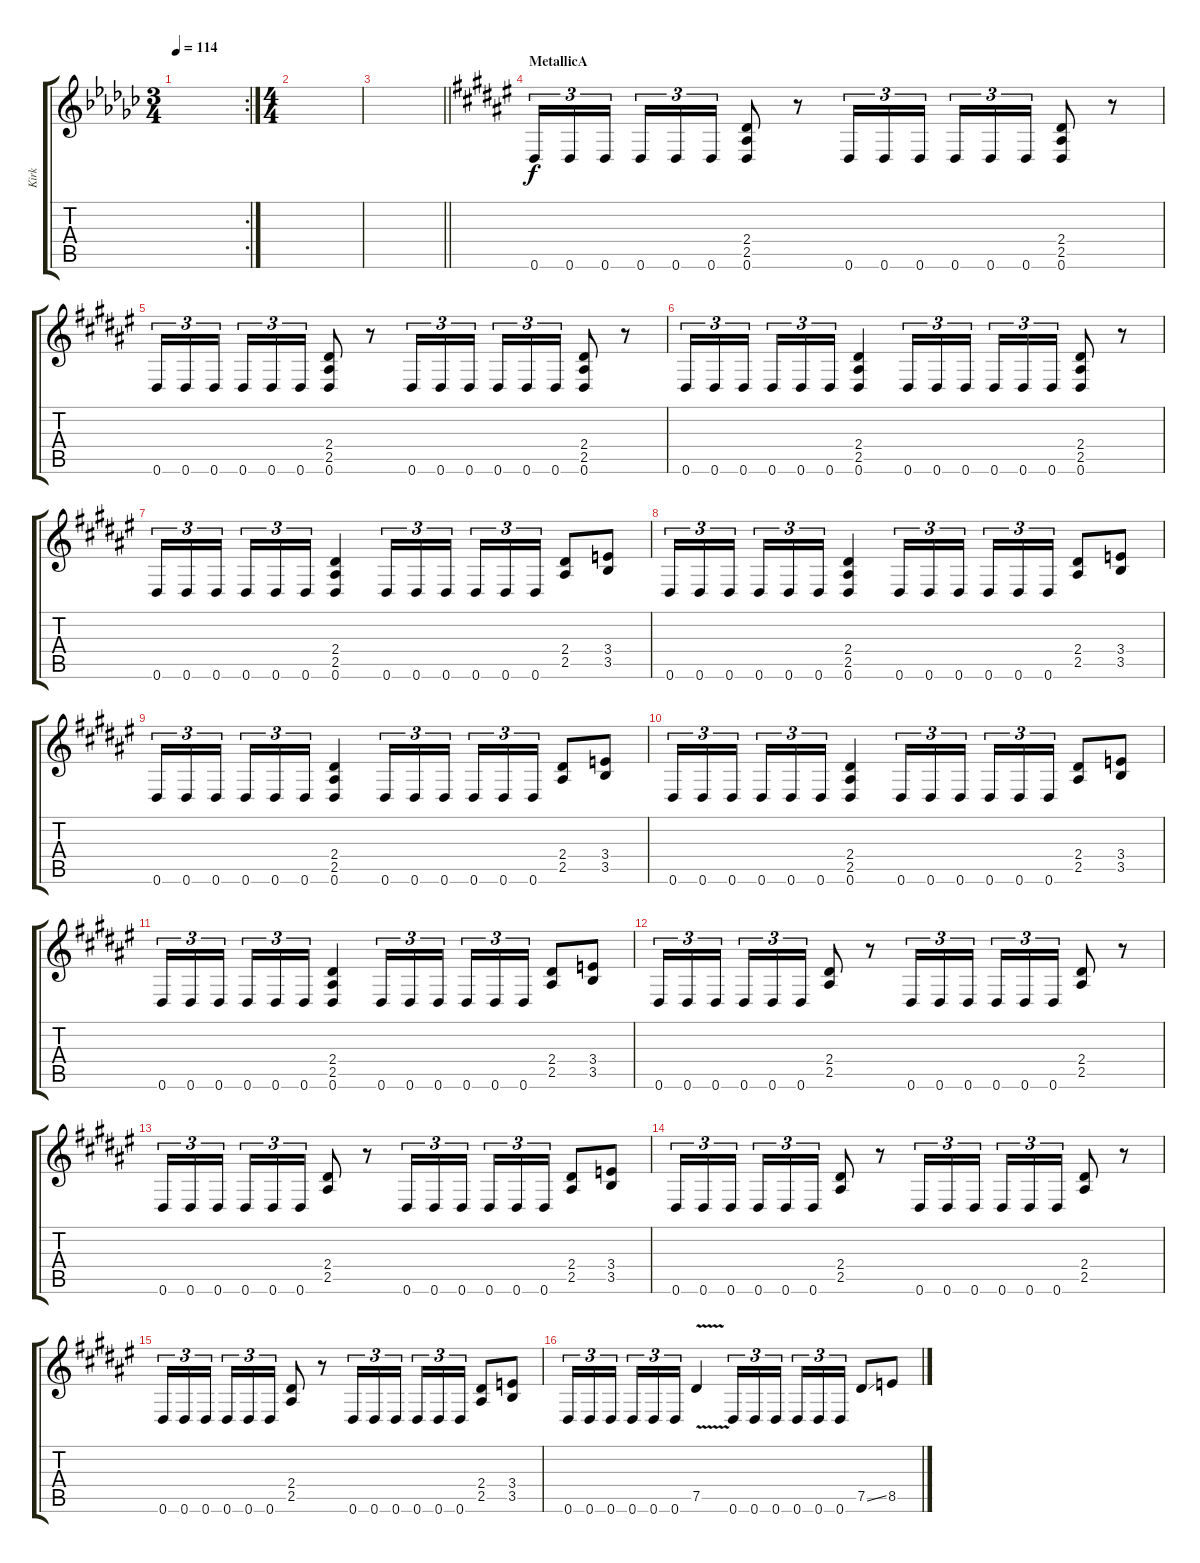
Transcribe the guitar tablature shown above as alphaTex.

\track ("Kirk" "Kirk") {instrument overdrivenguitar}
\staff {score tabs}
\tuning (Eb4 Bb3 Gb3 Db3 Ab2 Eb2) {hide}
\rc 2
\ts (3 4)
\tempo 114
\clef g2
\ks gb
|
\ts (4 4)
|
\barLineRight lightlight
|
\section ("" "MetallicA")
\ks f#
0.6.16{tu (3 2)} 0.6.16{tu (3 2)} 0.6.16{tu (3 2) beam splitsecondary} 0.6.16{tu (3 2)} 0.6.16{tu (3 2)} 0.6.16{tu (3 2)} (2.4 2.5 0.6).8 r.8 0.6.16{tu (3 2)} 0.6.16{tu (3 2)} 0.6.16{tu (3 2) beam splitsecondary} 0.6.16{tu (3 2)} 0.6.16{tu (3 2)} 0.6.16{tu (3 2)} (2.4 2.5 0.6).8 r.8 |
0.6.16{tu (3 2)} 0.6.16{tu (3 2)} 0.6.16{tu (3 2) beam splitsecondary} 0.6.16{tu (3 2)} 0.6.16{tu (3 2)} 0.6.16{tu (3 2)} (2.4 2.5 0.6).8 r.8 0.6.16{tu (3 2)} 0.6.16{tu (3 2)} 0.6.16{tu (3 2) beam splitsecondary} 0.6.16{tu (3 2)} 0.6.16{tu (3 2)} 0.6.16{tu (3 2)} (2.4 2.5 0.6).8 r.8 |
0.6.16{tu (3 2)} 0.6.16{tu (3 2)} 0.6.16{tu (3 2) beam splitsecondary} 0.6.16{tu (3 2)} 0.6.16{tu (3 2)} 0.6.16{tu (3 2)} (2.4 2.5 0.6).4 0.6.16{tu (3 2)} 0.6.16{tu (3 2)} 0.6.16{tu (3 2) beam splitsecondary} 0.6.16{tu (3 2)} 0.6.16{tu (3 2)} 0.6.16{tu (3 2)} (2.4 2.5 0.6).8 r.8 |
0.6.16{tu (3 2)} 0.6.16{tu (3 2)} 0.6.16{tu (3 2) beam splitsecondary} 0.6.16{tu (3 2)} 0.6.16{tu (3 2)} 0.6.16{tu (3 2)} (2.4 2.5 0.6).4 0.6.16{tu (3 2)} 0.6.16{tu (3 2)} 0.6.16{tu (3 2) beam splitsecondary} 0.6.16{tu (3 2)} 0.6.16{tu (3 2)} 0.6.16{tu (3 2)} (2.4 2.5).8 (3.4 3.5).8 |
0.6.16{tu (3 2)} 0.6.16{tu (3 2)} 0.6.16{tu (3 2) beam splitsecondary} 0.6.16{tu (3 2)} 0.6.16{tu (3 2)} 0.6.16{tu (3 2)} (2.4 2.5 0.6).4 0.6.16{tu (3 2)} 0.6.16{tu (3 2)} 0.6.16{tu (3 2) beam splitsecondary} 0.6.16{tu (3 2)} 0.6.16{tu (3 2)} 0.6.16{tu (3 2)} (2.4 2.5).8 (3.4 3.5).8 |
0.6.16{tu (3 2)} 0.6.16{tu (3 2)} 0.6.16{tu (3 2) beam splitsecondary} 0.6.16{tu (3 2)} 0.6.16{tu (3 2)} 0.6.16{tu (3 2)} (2.4 2.5 0.6).4 0.6.16{tu (3 2)} 0.6.16{tu (3 2)} 0.6.16{tu (3 2) beam splitsecondary} 0.6.16{tu (3 2)} 0.6.16{tu (3 2)} 0.6.16{tu (3 2)} (2.4 2.5).8 (3.4 3.5).8 |
0.6.16{tu (3 2)} 0.6.16{tu (3 2)} 0.6.16{tu (3 2) beam splitsecondary} 0.6.16{tu (3 2)} 0.6.16{tu (3 2)} 0.6.16{tu (3 2)} (2.4 2.5 0.6).4 0.6.16{tu (3 2)} 0.6.16{tu (3 2)} 0.6.16{tu (3 2) beam splitsecondary} 0.6.16{tu (3 2)} 0.6.16{tu (3 2)} 0.6.16{tu (3 2)} (2.4 2.5).8 (3.4 3.5).8 |
0.6.16{tu (3 2)} 0.6.16{tu (3 2)} 0.6.16{tu (3 2) beam splitsecondary} 0.6.16{tu (3 2)} 0.6.16{tu (3 2)} 0.6.16{tu (3 2)} (2.4 2.5 0.6).4 0.6.16{tu (3 2)} 0.6.16{tu (3 2)} 0.6.16{tu (3 2) beam splitsecondary} 0.6.16{tu (3 2)} 0.6.16{tu (3 2)} 0.6.16{tu (3 2)} (2.4 2.5).8 (3.4 3.5).8 |
0.6.16{tu (3 2)} 0.6.16{tu (3 2)} 0.6.16{tu (3 2) beam splitsecondary} 0.6.16{tu (3 2)} 0.6.16{tu (3 2)} 0.6.16{tu (3 2)} (2.4 2.5).8 r.8 0.6.16{tu (3 2)} 0.6.16{tu (3 2)} 0.6.16{tu (3 2) beam splitsecondary} 0.6.16{tu (3 2)} 0.6.16{tu (3 2)} 0.6.16{tu (3 2)} (2.4 2.5).8 r.8 |
0.6.16{tu (3 2)} 0.6.16{tu (3 2)} 0.6.16{tu (3 2) beam splitsecondary} 0.6.16{tu (3 2)} 0.6.16{tu (3 2)} 0.6.16{tu (3 2)} (2.4 2.5).8 r.8 0.6.16{tu (3 2)} 0.6.16{tu (3 2)} 0.6.16{tu (3 2) beam splitsecondary} 0.6.16{tu (3 2)} 0.6.16{tu (3 2)} 0.6.16{tu (3 2)} (2.4 2.5).8 (3.4 3.5).8 |
0.6.16{tu (3 2)} 0.6.16{tu (3 2)} 0.6.16{tu (3 2) beam splitsecondary} 0.6.16{tu (3 2)} 0.6.16{tu (3 2)} 0.6.16{tu (3 2)} (2.4 2.5).8 r.8 0.6.16{tu (3 2)} 0.6.16{tu (3 2)} 0.6.16{tu (3 2) beam splitsecondary} 0.6.16{tu (3 2)} 0.6.16{tu (3 2)} 0.6.16{tu (3 2)} (2.4 2.5).8 r.8 |
0.6.16{tu (3 2)} 0.6.16{tu (3 2)} 0.6.16{tu (3 2) beam splitsecondary} 0.6.16{tu (3 2)} 0.6.16{tu (3 2)} 0.6.16{tu (3 2)} (2.4 2.5).8 r.8 0.6.16{tu (3 2)} 0.6.16{tu (3 2)} 0.6.16{tu (3 2) beam splitsecondary} 0.6.16{tu (3 2)} 0.6.16{tu (3 2)} 0.6.16{tu (3 2)} (2.4 2.5).8 (3.4 3.5).8 |
0.6.16{tu (3 2)} 0.6.16{tu (3 2)} 0.6.16{tu (3 2) beam splitsecondary} 0.6.16{tu (3 2)} 0.6.16{tu (3 2)} 0.6.16{tu (3 2)} 7.5{v}.4 0.6.16{tu (3 2)} 0.6.16{tu (3 2)} 0.6.16{tu (3 2) beam splitsecondary} 0.6.16{tu (3 2)} 0.6.16{tu (3 2)} 0.6.16{tu (3 2)} 7.5{ss}.8 8.5.8
